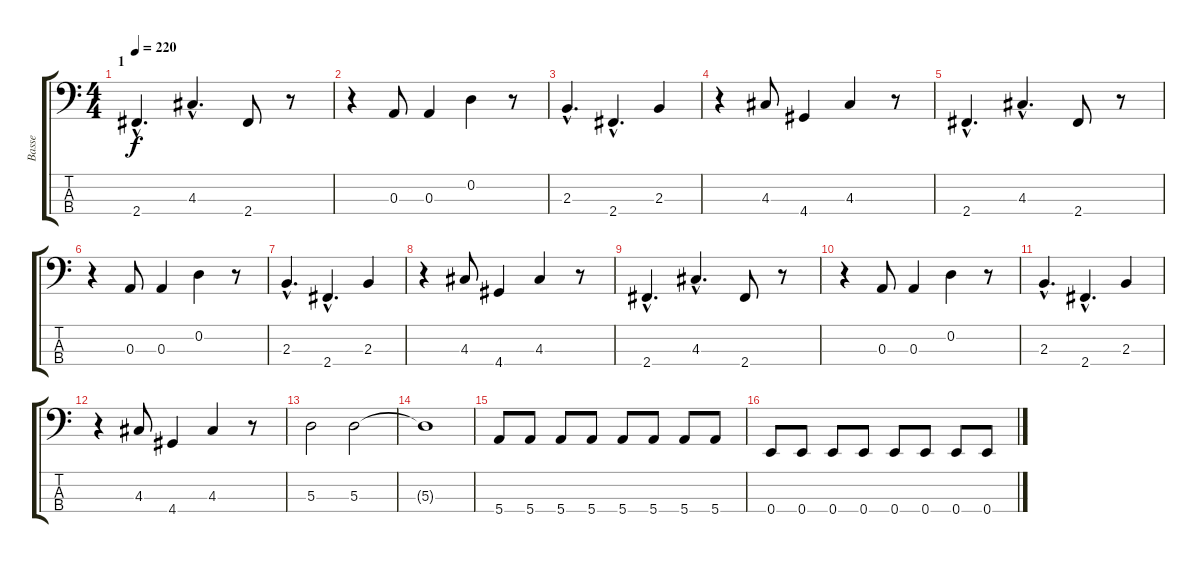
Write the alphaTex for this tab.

\track ("Basse" "Basse") {instrument electricbassfinger}
\staff {score tabs}
\tuning (G2 D2 A1 E1) {hide}
\ts (4 4)
\section ("" "1")
\tempo 220
\clef f4
\ks c
2.4{hac}.4{d dy f instrument electricbassfinger} 4.3{hac}.4{d} 2.4.8 r.8 |
r.4 0.3.8 0.3.4 0.2.4 r.8 |
2.3{hac}.4{d} 2.4{hac}.4{d} 2.3.4 |
r.4 4.3.8 4.4.4 4.3.4 r.8 |
2.4{hac}.4{d} 4.3{hac}.4{d} 2.4.8 r.8 |
r.4 0.3.8 0.3.4 0.2.4 r.8 |
2.3{hac}.4{d} 2.4{hac}.4{d} 2.3.4 |
r.4 4.3.8 4.4.4 4.3.4 r.8 |
2.4{hac}.4{d} 4.3{hac}.4{d} 2.4.8 r.8 |
r.4 0.3.8 0.3.4 0.2.4 r.8 |
2.3{hac}.4{d} 2.4{hac}.4{d} 2.3.4 |
r.4 4.3.8 4.4.4 4.3.4 r.8 |
5.3.2 5.3.2 |
5.3{t}.1 |
5.4.8 5.4.8 5.4.8 5.4.8 5.4.8 5.4.8 5.4.8 5.4.8 |
0.4.8 0.4.8 0.4.8 0.4.8 0.4.8 0.4.8 0.4.8 0.4.8
